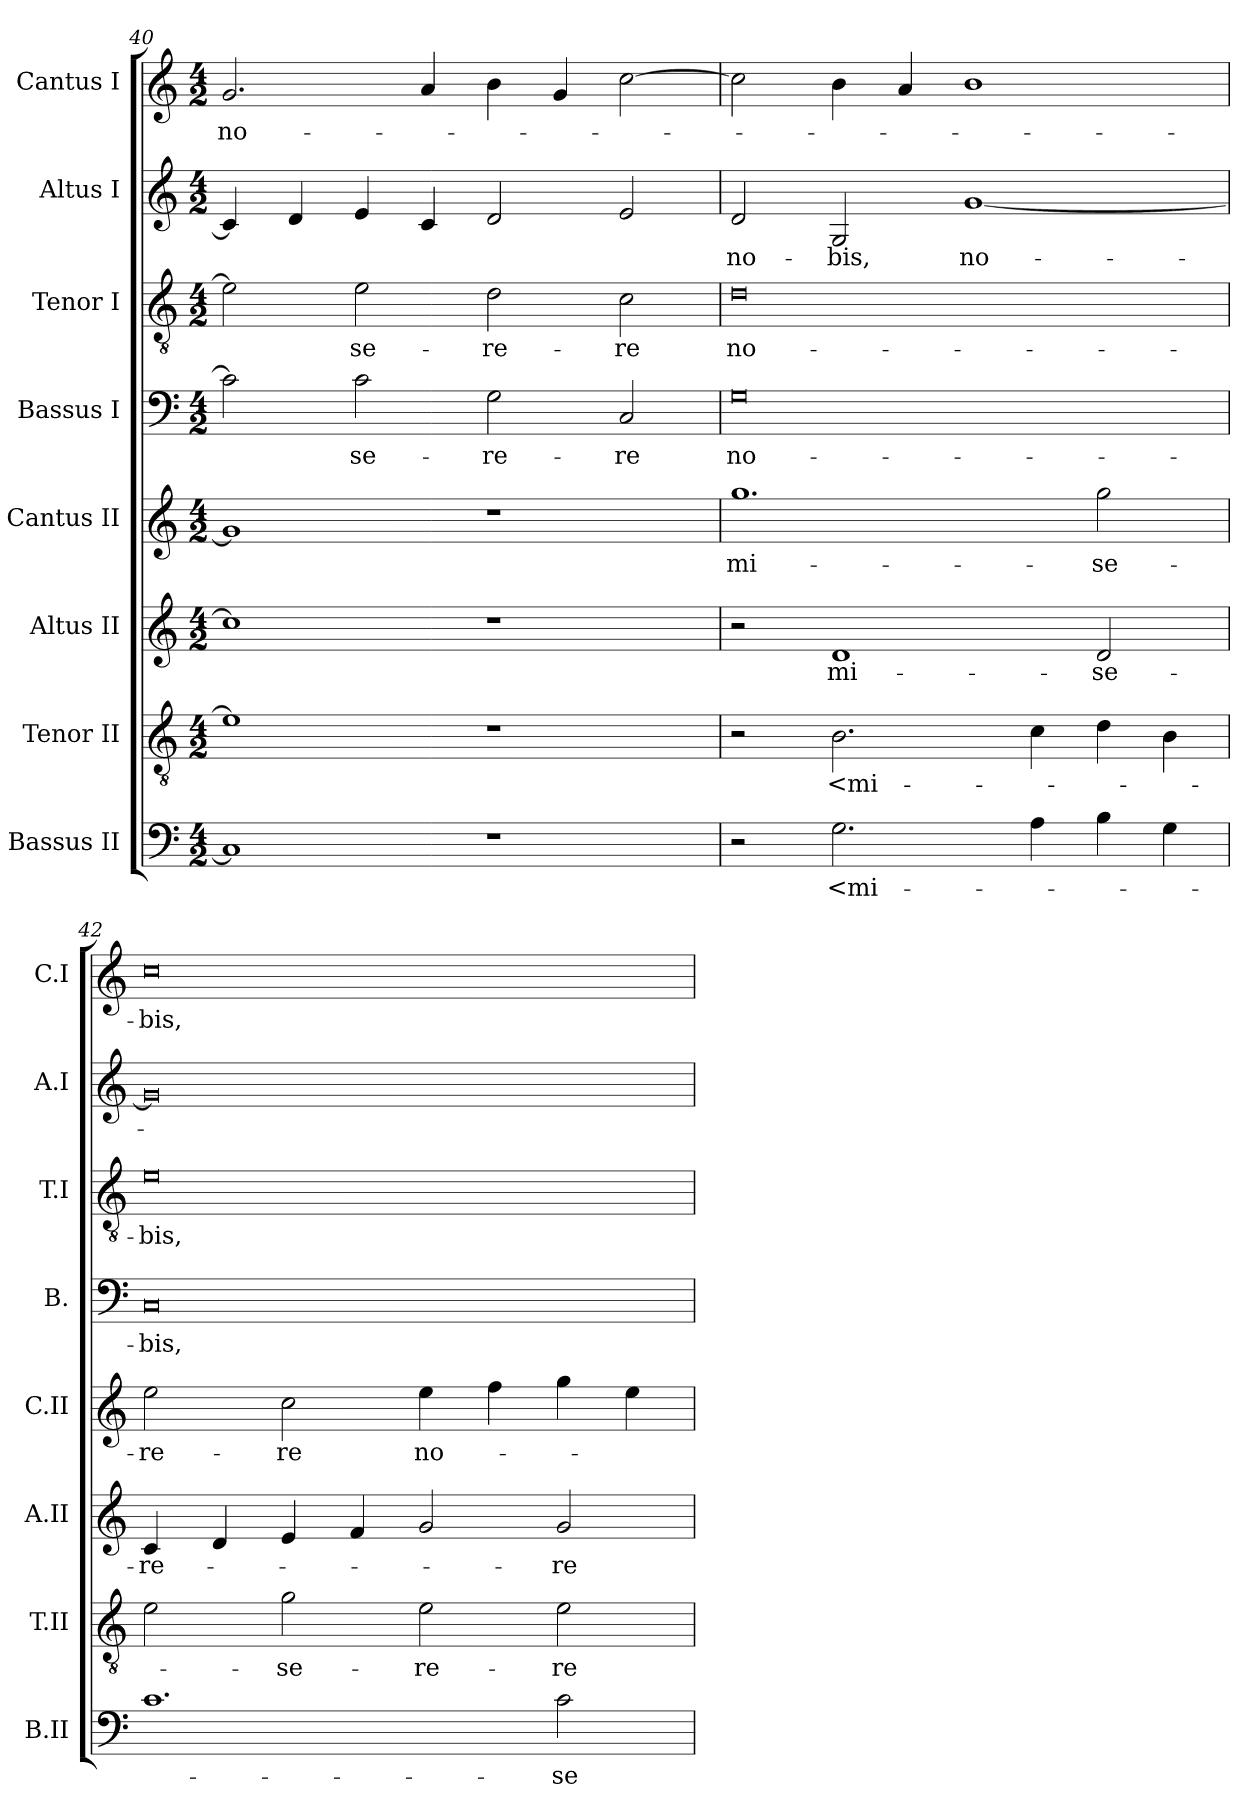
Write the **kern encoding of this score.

**kern	**text	**kern	**text	**kern	**text	**kern	**text	**kern	**text	**kern	**text	**kern	**text	**kern	**text
*part8	*part8	*part7	*part7	*part6	*part6	*part5	*part5	*part4	*part4	*part3	*part3	*part2	*part2	*part1	*part1
*staff8	*staff8	*staff7	*staff7	*staff6	*staff6	*staff5	*staff5	*staff4	*staff4	*staff3	*staff3	*staff2	*staff2	*staff1	*staff1
*I"Bassus II	*	*I"Tenor II	*	*I"Altus II	*	*I"Cantus II	*	*I"Bassus I	*	*I"Tenor I	*	*I"Altus I	*	*I"Cantus I	*
*I'B.II	*	*I'T.II	*	*I'A.II	*	*I'C.II	*	*I'B.	*	*I'T.I	*	*I'A.I	*	*I'C.I	*
*clefF4	*	*clefGv2	*	*clefG2	*	*clefG2	*	*clefF4	*	*clefGv2	*	*clefG2	*	*clefG2	*
*	*	*ITrd7c12	*	*	*	*	*	*	*	*ITrd7c12	*	*	*	*	*
*k[]	*	*k[]	*	*k[]	*	*k[]	*	*k[]	*	*k[]	*	*k[]	*	*k[]	*
*C:	*	*C:	*	*C:	*	*C:	*	*C:	*	*C:	*	*C:	*	*C:	*
*M4/2	*	*M4/2	*	*M4/2	*	*M4/2	*	*M4/2	*	*M4/2	*	*M4/2	*	*M4/2	*
=40	=40	=40	=40	=40	=40	=40	=40	=40	=40	=40	=40	=40	=40	=40	=40
1C/]	.	1E\]	.	1cc\]	.	1g/]	.	2c\]	.	2E\]	.	4c/]	.	2.g/	no-
.	.	.	.	.	.	.	.	.	.	.	.	4d/	.	.	.
.	.	.	.	.	.	.	.	2c\	-se-	2E\	-se-	4e/	.	.	.
.	.	.	.	.	.	.	.	.	.	.	.	4c/	.	4a/	.
1r	.	1r	.	1r	.	1r	.	2G\	-re-	2D\	-re-	2d/	.	4b\	.
.	.	.	.	.	.	.	.	.	.	.	.	.	.	4g/	.
.	.	.	.	.	.	.	.	2C/	-re	2C\	-re	2e/	.	[2cc\	.
=41	=41	=41	=41	=41	=41	=41	=41	=41	=41	=41	=41	=41	=41	=41	=41
2r	.	2r	.	2r	.	1.gg\	mi-	0G\	no-	0D\	no-	2d/	no-	2cc\]	.
2.G\	<mi-	2.BB\	<mi-	1d/	mi-	.	.	.	.	.	.	2G/	-bis,	4b\	.
.	.	.	.	.	.	.	.	.	.	.	.	.	.	4a/	.
.	.	.	.	.	.	.	.	.	.	.	.	[1g/	no-	1b\	.
4A\	.	4C\	.	.	.	.	.	.	.	.	.	.	.	.	.
4B\	.	4D\	.	2d/	-se-	2gg\	-se-	.	.	.	.	.	.	.	.
4G\	.	4BB\	.	.	.	.	.	.	.	.	.	.	.	.	.
=42	=42	=42	=42	=42	=42	=42	=42	=42	=42	=42	=42	=42	=42	=42	=42
1.c\	.	2E\	.	4c/	-re-	2ee\	-re-	0C/	-bis,	0E\	-bis,	0g/]	.	0cc\	-bis,
.	.	.	.	4d/	.	.	.	.	.	.	.	.	.	.	.
.	.	2G\	-se-	4e/	.	2cc\	-re	.	.	.	.	.	.	.	.
.	.	.	.	4f/	.	.	.	.	.	.	.	.	.	.	.
.	.	2E\	-re-	2g/	.	4ee\	no-	.	.	.	.	.	.	.	.
.	.	.	.	.	.	4ff\	.	.	.	.	.	.	.	.	.
2c\	-se-	2E\	-re	2g/	-re	4gg\	.	.	.	.	.	.	.	.	.
.	.	.	.	.	.	4ee\	.	.	.	.	.	.	.	.	.
=	=	=	=	=	=	=	=	=	=	=	=	=	=	=	=
*-	*-	*-	*-	*-	*-	*-	*-	*-	*-	*-	*-	*-	*-	*-	*-
